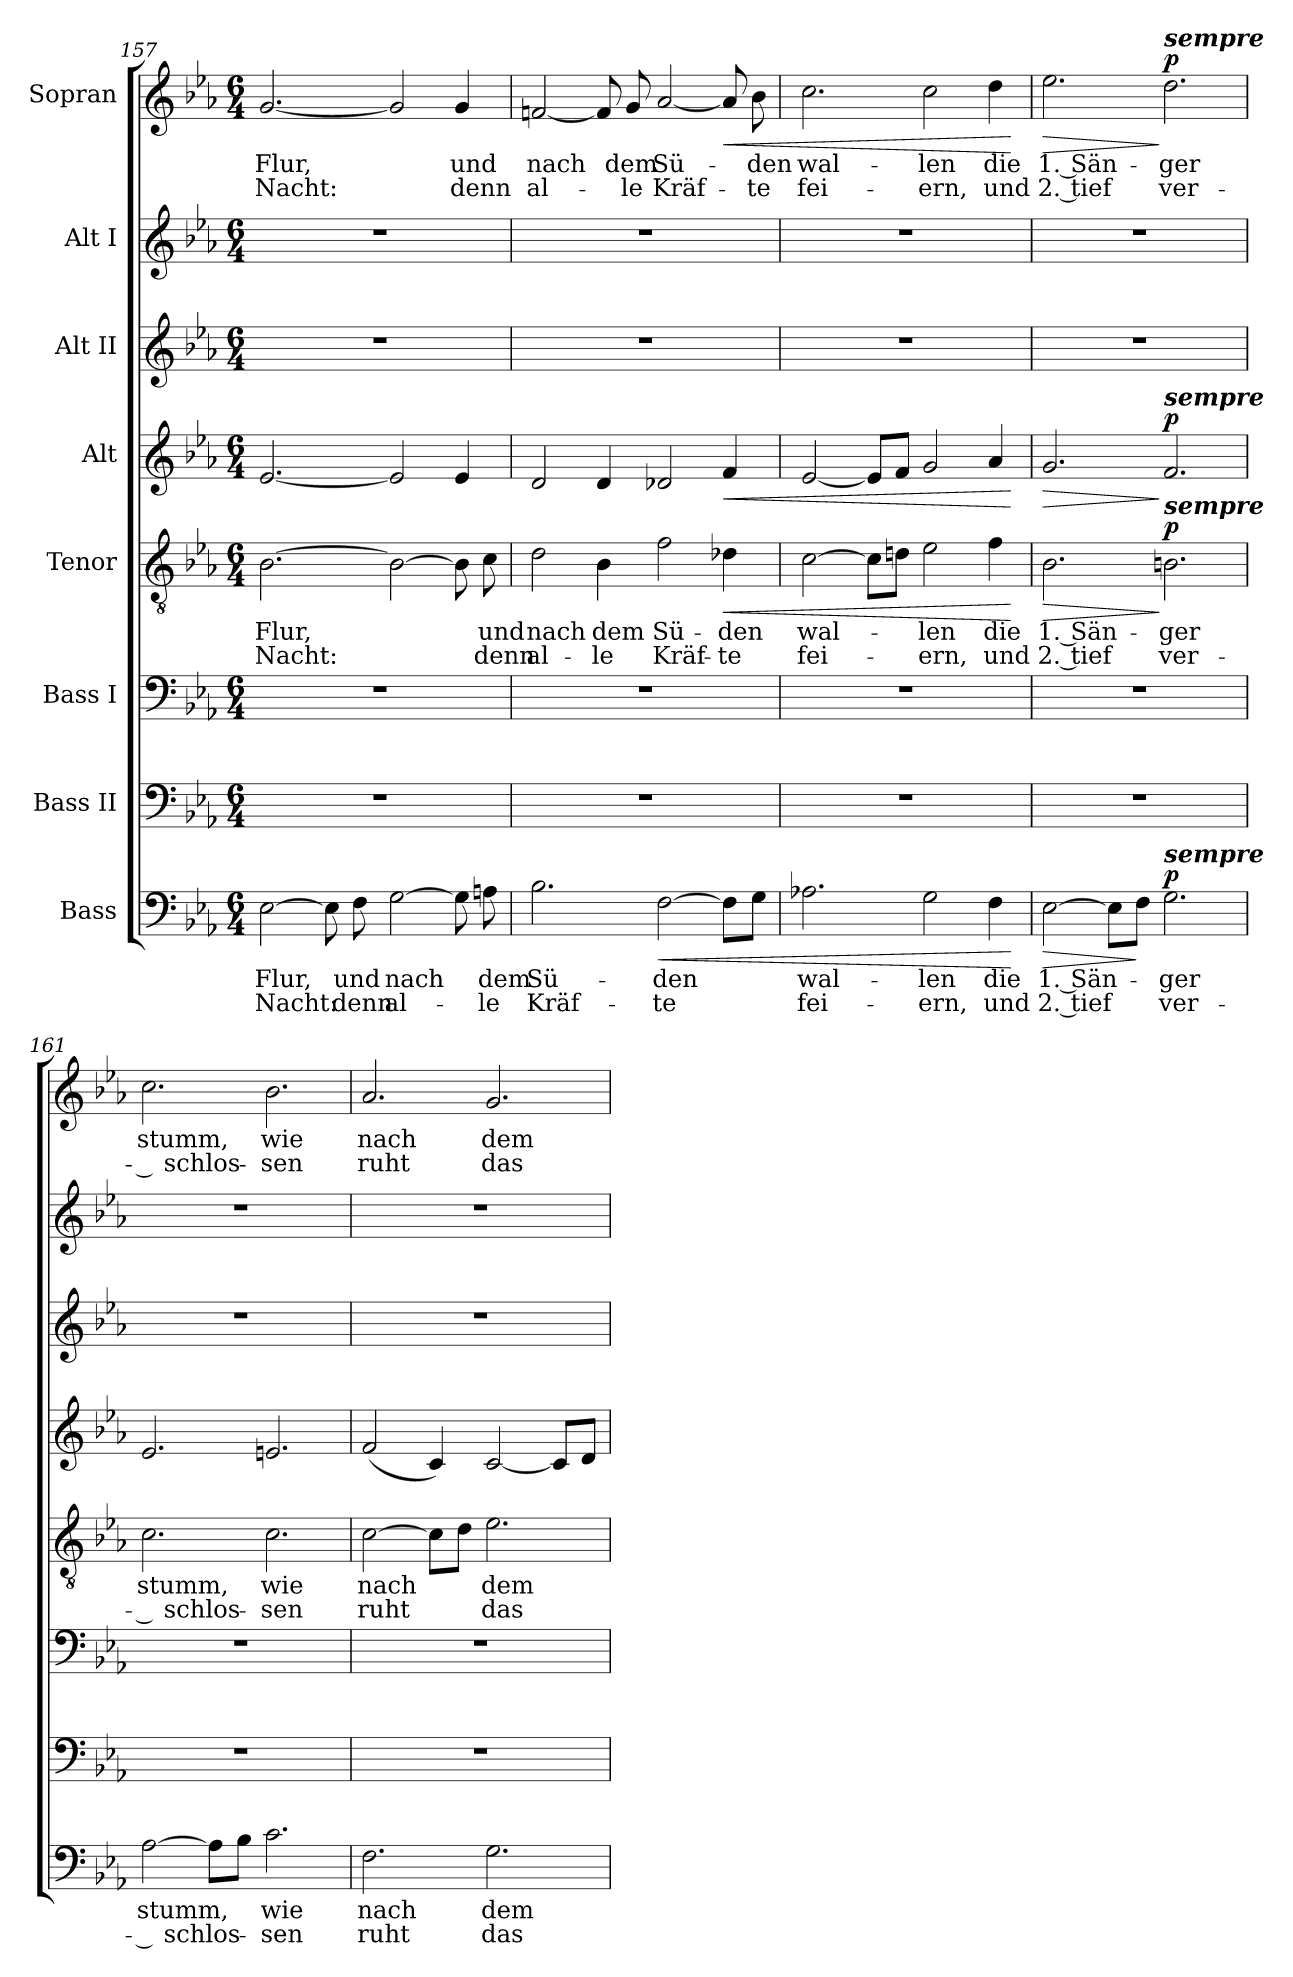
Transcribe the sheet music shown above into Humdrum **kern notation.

**kern	**text	**text	**dynam	**kern	**kern	**kern	**text	**text	**dynam	**kern	**dynam	**kern	**kern	**kern	**text	**text	**dynam
*part8	*part8	*part8	*part8	*part7	*part6	*part5	*part5	*part5	*part5	*part4	*part4	*part3	*part2	*part1	*part1	*part1	*part1
*staff8	*staff8	*staff8	*staff8	*staff7	*staff6	*staff5	*staff5	*staff5	*staff5	*staff4	*staff4	*staff3	*staff2	*staff1	*staff1	*staff1	*staff1
*I"Bass	*	*	*	*I"Bass II	*I"Bass I	*I"Tenor	*	*	*	*I"Alt	*	*I"Alt II	*I"Alt I	*I"Sopran	*	*	*
*clefF4	*	*	*	*clefF4	*clefF4	*clefGv2	*	*	*	*clefG2	*	*clefG2	*clefG2	*clefG2	*	*	*
*k[b-e-a-]	*	*	*	*k[b-e-a-]	*k[b-e-a-]	*k[b-e-a-]	*	*	*	*k[b-e-a-]	*	*k[b-e-a-]	*k[b-e-a-]	*k[b-e-a-]	*	*	*
*M6/4	*	*	*	*M6/4	*M6/4	*M6/4	*	*	*	*M6/4	*	*M6/4	*M6/4	*M6/4	*	*	*
=157	=157	=157	=157	=157	=157	=157	=157	=157	=157	=157	=157	=157	=157	=157	=157	=157	=157
[2E-\	Flur,	Nacht:	.	1.r	1.r	[2.B-\	Flur,	Nacht:	.	[2.e-/	.	1.r	1.r	[2.g/	Flur,	Nacht:	.
8E-\]	.	.	.	.	.	.	.	.	.	.	.	.	.	.	.	.	.
8F\	und	denn	.	.	.	.	.	.	.	.	.	.	.	.	.	.	.
[2G\	nach	al-	.	.	.	2B-\_	.	.	.	2e-/]	.	.	.	2g/]	.	.	.
8G\]	.	.	.	.	.	8B-\]	.	.	.	4e-/	.	.	.	4g/	und	denn	.
8An\	dem	-le	.	.	.	8c\	und	denn	.	.	.	.	.	.	.	.	.
=158	=158	=158	=158	=158	=158	=158	=158	=158	=158	=158	=158	=158	=158	=158	=158	=158	=158
2.B-\	Sü-	Kräf-	.	1.r	1.r	2d\	nach	al-	.	2d/	.	1.r	1.r	[2fn/	nach	al-	.
.	.	.	.	.	.	4B-\	dem	-le	.	4d/	.	.	.	8f/]	.	.	.
.	.	.	.	.	.	.	.	.	.	.	.	.	.	8g/	dem	-le	.
!	!	!	!LO:HP:b	!	!	!	!	!	!	!	!	!	!	!	!	!	!
[2F\	-den	-te	<	.	.	2f\	Sü-	Kräf-	.	2d-X/	.	.	.	[2a-/	Sü-	Kräf-	.
!	!	!	!	!	!	!	!	!	!LO:HP:b	!	!LO:HP:b	!	!	!	!	!	!LO:HP:b
8F\L]	.	.	.	.	.	4d-X\	-den	-te	<	4f/	<	.	.	8a-/]	.	.	<
8G\J	.	.	.	.	.	.	.	.	.	.	.	.	.	8b-\	-den	-te	.
=159	=159	=159	=159	=159	=159	=159	=159	=159	=159	=159	=159	=159	=159	=159	=159	=159	=159
2.A-X\	wal-	fei-	.	1.r	1.r	[2c\	wal-	fei-	.	[2e-/	.	1.r	1.r	2.cc\	wal-	fei-	.
.	.	.	.	.	.	8c\L]	.	.	.	8e-/L]	.	.	.	.	.	.	.
.	.	.	.	.	.	8dn\J	.	.	.	8f/J	.	.	.	.	.	.	.
2G\	-len	-ern,	.	.	.	2e-\	-len	-ern,	.	2g/	.	.	.	2cc\	-len	-ern,	.
4F\	die	und	.	.	.	4f\	die	und	.	4a-/	.	.	.	4dd\	die	und	.
.	.	.	[	.	.	.	.	.	[	.	[	.	.	.	.	.	[
!!LO:LB:g=z
=160	=160	=160	=160	=160	=160	=160	=160	=160	=160	=160	=160	=160	=160	=160	=160	=160	=160
!	!	!	!LO:HP:b	!	!	!	!	!	!LO:HP:b	!	!LO:HP:b	!	!	!	!	!	!LO:HP:b
[2E-\	1. Sän-	2. tief	>	1.r	1.r	2.B-\	1. Sän-	2. tief	>	2.g/	>	1.r	1.r	2.ee-\	1. Sän-	2. tief	>
8E-\L]	.	.	.	.	.	.	.	.	.	.	.	.	.	.	.	.	.
8F\J	.	.	]	.	.	.	.	.	.	.	.	.	.	.	.	.	.
!	!	!	!	!	!	!	!	!	!	!	!	!	!	!LO:TX:a:Bi:t=sempre	!	!	!
!	!	!	!	!	!	!	!	!	!	!LO:TX:a:Bi:t=sempre	!	!	!	!	!	!	!
!	!	!	!	!	!	!LO:TX:a:Bi:t=sempre	!	!	!	!	!	!	!	!	!	!	!
!LO:TX:a:Bi:t=sempre	!	!	!	!	!	!	!	!	!	!	!	!	!	!	!	!	!
!	!	!	!LO:DY:a	!	!	!	!	!	!LO:DY:n=1:a	!	!LO:DY:n=1:a	!	!	!	!	!	!LO:DY:n=1:a
2.G\	-ger	ver-	p	.	.	2.Bn\	-ger	ver-	] p	2.f/	] p	.	.	2.dd\	-ger	ver-	] p
=161	=161	=161	=161	=161	=161	=161	=161	=161	=161	=161	=161	=161	=161	=161	=161	=161	=161
[2A-\	stumm,	­ schlos-	.	1.r	1.r	2.c\	stumm,	­ schlos-	.	2.e-/	.	1.r	1.r	2.cc\	stumm,	­ schlos-	.
8A-\L]	.	.	.	.	.	.	.	.	.	.	.	.	.	.	.	.	.
8B-\J	.	.	.	.	.	.	.	.	.	.	.	.	.	.	.	.	.
2.c\	wie	-sen	.	.	.	2.c\	wie	-sen	.	2.en/	.	.	.	2.b-\	wie	-sen	.
=162	=162	=162	=162	=162	=162	=162	=162	=162	=162	=162	=162	=162	=162	=162	=162	=162	=162
2.F\	nach	ruht	.	1.r	1.r	[2c\	nach	ruht	.	(2f/	.	1.r	1.r	2.a-/	nach	ruht	.
.	.	.	.	.	.	8c\L]	.	.	.	4c/)	.	.	.	.	.	.	.
.	.	.	.	.	.	8d\J	.	.	.	.	.	.	.	.	.	.	.
2.G\	dem	das	.	.	.	2.e-\	dem	das	.	[2c/	.	.	.	2.g/	dem	das	.
.	.	.	.	.	.	.	.	.	.	8c/L]	.	.	.	.	.	.	.
.	.	.	.	.	.	.	.	.	.	8d/J	.	.	.	.	.	.	.
=	=	=	=	=	=	=	=	=	=	=	=	=	=	=	=	=	=
*-	*-	*-	*-	*-	*-	*-	*-	*-	*-	*-	*-	*-	*-	*-	*-	*-	*-
